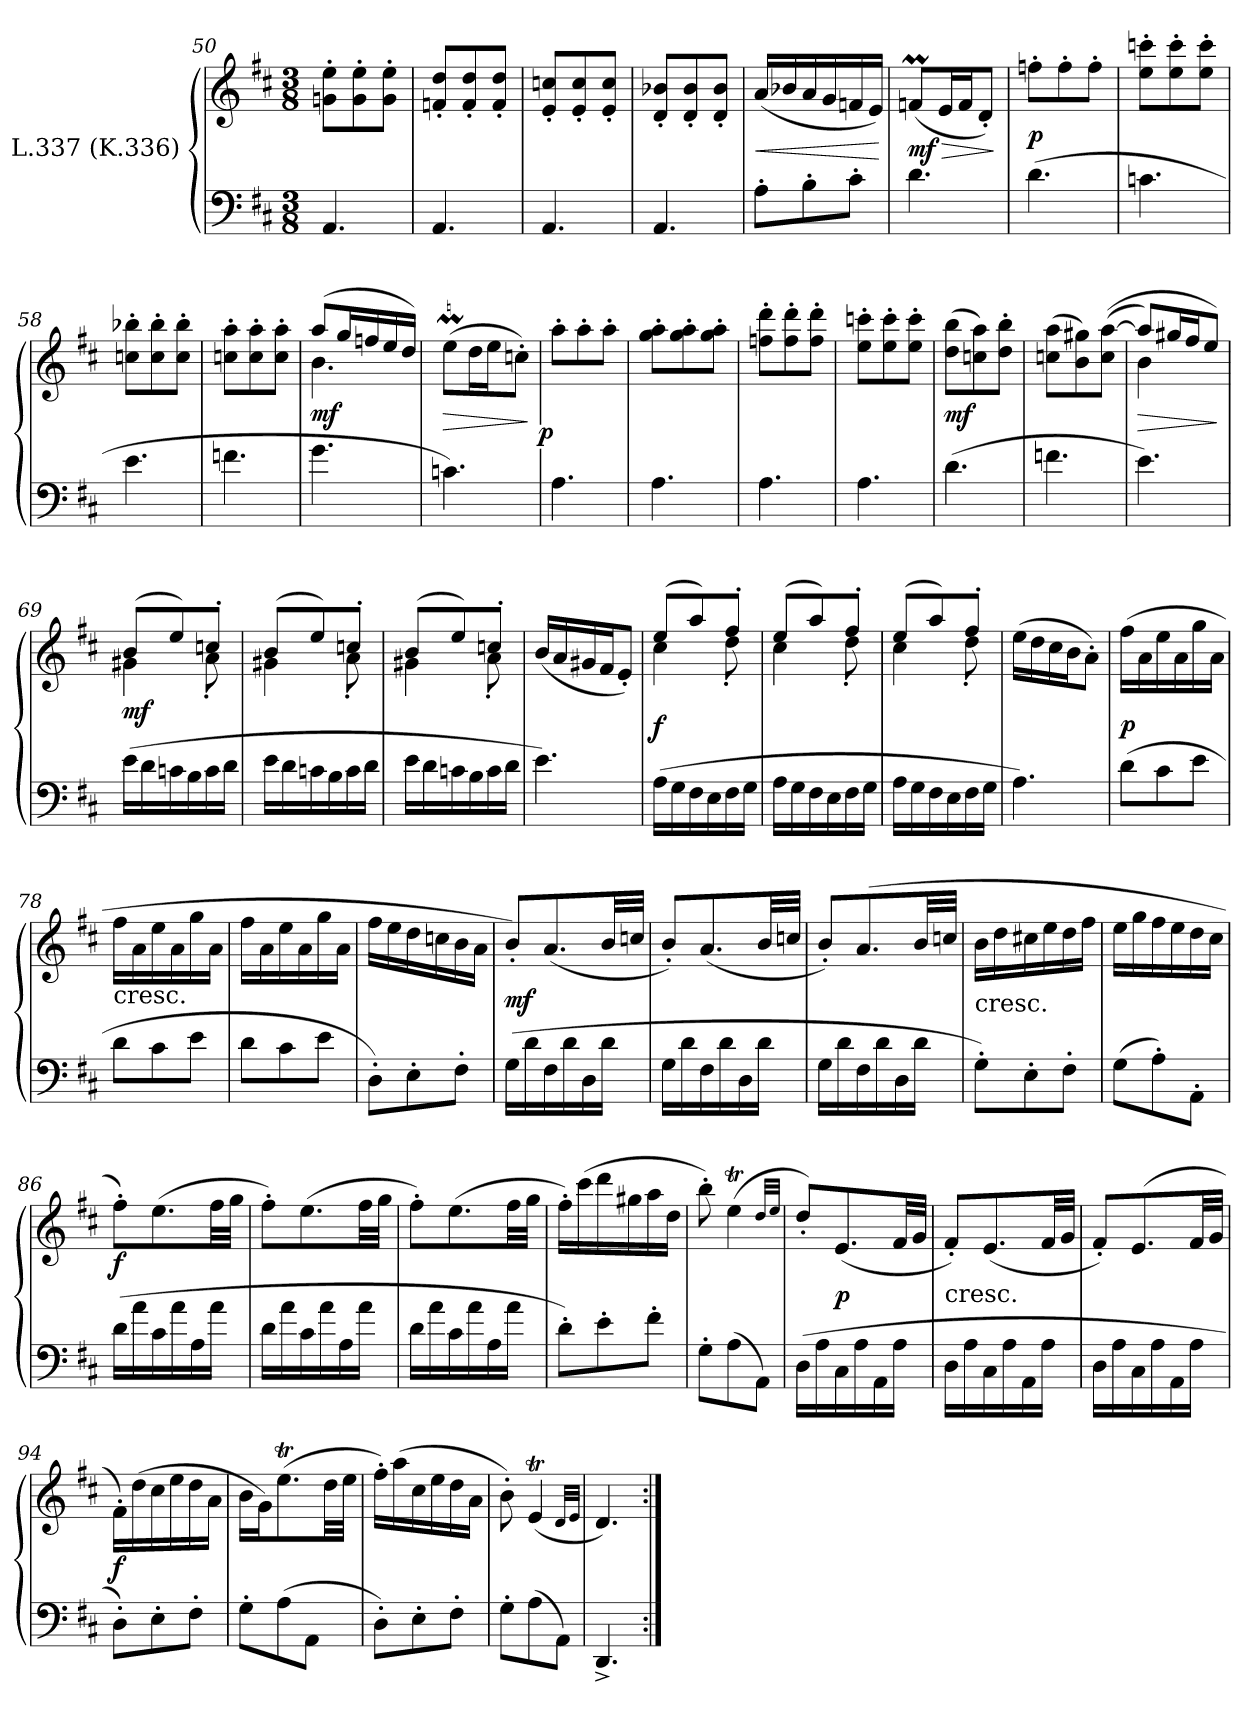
**kern	**kern	**dynam
*part1	*part1	*part1
*staff2	*staff1	*staff1/2
*I"L.337 (K.336)	*	*
*clefF4	*clefG2	*
*k[f#c#]	*k[f#c#]	*
*D:	*D:	*
*M3/8	*M3/8	*
=50	=50	=50
4.AA	8gn' 8ee'L	.
.	8g' 8ee'	.
.	8g' 8ee'J	.
=51	=51	=51
4.AA	8fn' 8dd'L	.
.	8f' 8dd'	.
.	8f' 8dd'J	.
=52	=52	=52
4.AA	8e' 8ccn'L	.
.	8e' 8cc'	.
.	8e' 8cc'J	.
=53	=53	=53
4.AA	8d' 8b-X'L	.
.	8d' 8b-'	.
.	8d' 8b-'J	.
=54	=54	=54
8A'L	(16aLL	<
.	16b-X	.
8B'	16a	.
.	16g	.
8c#'J	16fn	.
.	16eJJ)	.
.	.	[
!!LO:LB:g=z
=55	=55	=55
4.d	(8fnML	> mf
.	16eL	.
.	16fJ	.
.	8d'J)	.
.	.	]
=56	=56	=56
(4.d	8ffn'L	p
.	8ff'	.
.	8ff'J	.
=57	=57	=57
4.cn	8ee' 8cccn'L	.
.	8ee' 8ccc'	.
.	8ee' 8ccc'J	.
=58	=58	=58
4.e	8ccn' 8bb-X'L	.
.	8cc' 8bb-'	.
.	8cc' 8bb-'J	.
=59	=59	=59
4.fn	8ccn' 8aa'L	.
.	8cc' 8aa'	.
.	8cc' 8aa'J	.
=60	=60	=60
*	*^	*
4.g	(8aaL	4.b	mf
.	16ggL	.	.
.	16ffn	.	.
.	16ee	.	.
.	16ddJJ)	.	.
*	*v	*v	*
!!LO:LB:g=z
=61	=61	=61
4.cn)	(8eemL	>
.	16ddL	.
.	16eeJ	.
.	8ccn'J)	.
.	.	]
=62	=62	=62
!	!	!LO:DY:rj
4.A	8aa'L	p
.	8aa'	.
.	8aa'J	.
=63	=63	=63
4.A	8gg' 8aa'L	.
.	8gg' 8aa'	.
.	8gg' 8aa'J	.
=64	=64	=64
4.A	8ffn' 8ddd'L	.
.	8ff' 8ddd'	.
.	8ff' 8ddd'J	.
=65	=65	=65
4.A	8ee' 8cccn'L	.
.	8ee' 8ccc'	.
.	8ee' 8ccc'J	.
=66	=66	=66
(4.d	(8dd 8bbL	mf
.	8ccn 8aa)	.
.	8dd' 8bb'J	.
!!LO:LB:g=z
=67	=67	=67
4.fn	(8ccn 8aaL	.
.	8b 8gg#X)	.
.	(<(8cc [8aaJ	.
=68	=68	=68
*	*^	*
4.e)	8aaL])	4b	>
.	16gg#XL	.	.
.	16ff#J	.	.
.	8eeJ)	8ryy	.
*	*v	*v	*
.	.	]
=69	=69	=69
*	*^	*
(16eLL	(8bL	4g#X	mf
16d	.	.	.
16cn	8ee)	.	.
16B	.	.	.
16c	8ccn'J	8a'	.
16dJJ	.	.	.
=70	=70	=70	=70
16eLL	(8bL	4g#X	.
16d	.	.	.
16cn	8ee)	.	.
16B	.	.	.
16c	8ccn'J	8a'	.
16dJJ	.	.	.
=71	=71	=71	=71
16eLL	(8bL	4g#X	.
16d	.	.	.
16cn	8ee)	.	.
16B	.	.	.
16c	8ccn'J	8a'	.
16dJJ	.	.	.
*	*v	*v	*
=72	=72	=72
4.e)	(16bLL	.
.	16a	.
.	16g#X	.
.	16f#J	.
.	8e'J)	.
!!LO:LB:g=z
=73	=73	=73
*	*^	*
(16ALL	(8eeL	4cc#	f
16G	.	.	.
16F#	8aa)	.	.
16E	.	.	.
16F#	8ff#'J	8dd'	.
16GJJ	.	.	.
=74	=74	=74	=74
16ALL	(8eeL	4cc#	.
16G	.	.	.
16F#	8aa)	.	.
16E	.	.	.
16F#	8ff#'J	8dd'	.
16GJJ	.	.	.
=75	=75	=75	=75
16ALL	(8eeL	4cc#	.
16G	.	.	.
16F#	8aa)	.	.
16E	.	.	.
16F#	8ff#'J	8dd'	.
16GJJ	.	.	.
*	*v	*v	*
=76	=76	=76
4.A)	(16eeLL	.
.	16dd	.
.	16cc#	.
.	16bJ	.
.	8a'J)	.
=77	=77	=77
(8dL	(16ff#LL	p
.	16a	.
8c#	16ee	.
.	16a	.
8eJ	16gg	.
.	16aJJ	.
!!LO:LB:g=z
=78	=78	=78
!	!LO:TX:c:t=cresc.	!
8dL	16ff#LL	.
.	16a	.
8c#	16ee	.
.	16a	.
8eJ	16gg	.
.	16aJJ	.
=79	=79	=79
8dL	16ff#LL	.
.	16a	.
8c#	16ee	.
.	16a	.
8eJ	16gg	.
.	16aJJ	.
=80	=80	=80
8D'L)	16ff#LL	.
.	16ee	.
8E'	16dd	.
.	16ccn	.
8F#'J	16b	.
.	16aJJ	.
=81	=81	=81
(16GLL	8b'/L)	mf
16d	.	.
16F#	(8.a/	.
16d	.	.
16D	.	.
16dJJ	32b/LL	.
.	32ccn/JJJ	.
=82	=82	=82
16GLL	8b'/L)	.
16d	.	.
16F#	(<8.a/	.
16d	.	.
16D	.	.
16dJJ	32b/LL	.
.	32ccn/JJJ	.
!!LO:LB:g=z
=83	=83	=83
16GLL	8b'/L)	.
16d	.	.
16F#	(8.a/	.
16d	.	.
16D	.	.
16dJJ	32b/LL	.
.	32ccn/JJJ	.
=84	=84	=84
!	!LO:TX:c:t=cresc.	!
8G'L)	16bLL	.
.	16dd	.
8E'	16cc#X	.
.	16ee	.
8F#'J	16dd	.
.	16ff#JJ	.
=85	=85	=85
(8GL	16eeLL	.
.	16gg	.
8A')	16ff#	.
.	16ee	.
8AA'J	16dd	.
.	16cc#JJ	.
=86	=86	=86
(16dLL	8ff#'L)	f
16a	.	.
16c#	(8.ee	.
16a	.	.
16A	.	.
16aJJ	32ff#LL	.
.	32ggJJJ	.
=87	=87	=87
16dLL	8ff#'L)	.
16a	.	.
16c#	(8.ee	.
16a	.	.
16A	.	.
16aJJ	32ff#LL	.
.	32ggJJJ	.
!!LO:LB:g=z
=88	=88	=88
16dLL	8ff#'L)	.
16a	.	.
16c#	(8.ee	.
16a	.	.
16A	.	.
16aJJ	32ff#LL	.
.	32ggJJJ	.
=89	=89	=89
8d'L)	16ff#'LL)	.
.	(16ccc#	.
8e'	16ddd	.
.	16gg#X	.
8f#'J	16aa	.
.	16ddJJ	.
=90	=90	=90
8G'L	8bb')	.
(8A	(4eeT	.
8AAJ)	.	.
.	32qqddLLL	.
.	32qqeeJJJ	.
=91	=91	=91
(16DLL	8dd'L)	.
16A	.	.
16C#	(8.e	p
16A	.	.
16AA	.	.
16AJJ	32f#LL	.
.	32gJJJ	.
=92	=92	=92
!	!LO:TX:c:t=cresc.	!
16DLL	8f#'L)	.
16A	.	.
16C#	(8.e	.
16A	.	.
16AA	.	.
16AJJ	32f#LL	.
.	32gJJJ	.
!!LO:LB:g=z
=93	=93	=93
16DLL	8f#'L)	.
16A	.	.
16C#	(<8.e	.
16A	.	.
16AA	.	.
16AJJ	32f#LL	.
.	32gJJJ	.
=94	=94	=94
8D'L)	16f#'LL)	f
.	(16dd	.
8E'	16cc#	.
.	16ee	.
8F#'J	16dd	.
.	16aJJ	.
=95	=95	=95
8G'L	16bLL	.
.	16gJ)	.
(8A	(8.eeT	.
8AAJ	.	.
.	32ddLL	.
.	32eeJJJ	.
=96	=96	=96
8D'L)	16ff#'LL)	.
.	(16aa	.
8E'	16cc#	.
.	16ee	.
8F#'J	16dd	.
.	16aJJ	.
=97	=97	=97
8G'L	8b')	.
(8A	(4eT	.
8AAJ)	.	.
.	32qqdLLL	.
.	32qqeJJJ	.
=98	=98	=98
4.DD^	4.d)	.
=:|!	=:|!	=:|!
*-	*-	*-
